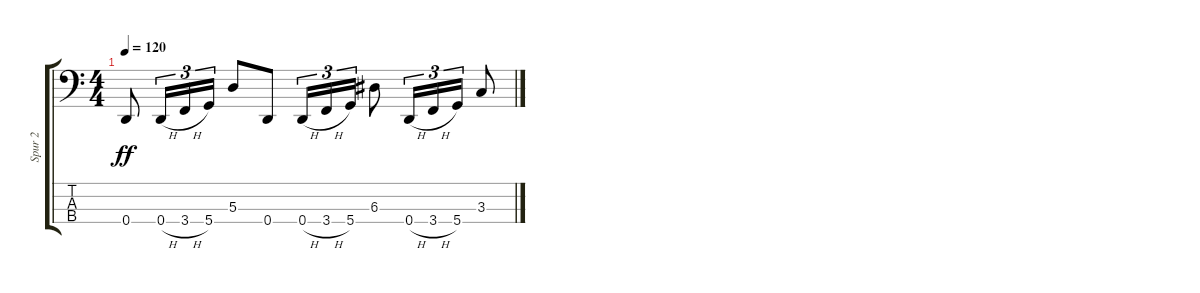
\track ("Spur 2" "Spur 2") {instrument electricbassfinger}
\staff {score tabs}
\tuning (G2 D2 A1 D1) {hide}
\ts (4 4)
\tempo 120
\clef f4
\ks c
0.4.8{dy ff} 0.4{h}.16{tu (3 2)} 3.4{h}.16{tu (3 2)} 5.4.16{tu (3 2)} 5.3.8 0.4.8 0.4{h}.16{tu (3 2)} 3.4{h}.16{tu (3 2)} 5.4.16{tu (3 2)} 6.3.8 0.4{h}.16{tu (3 2)} 3.4{h}.16{tu (3 2)} 5.4.16{tu (3 2)} 3.3.8
